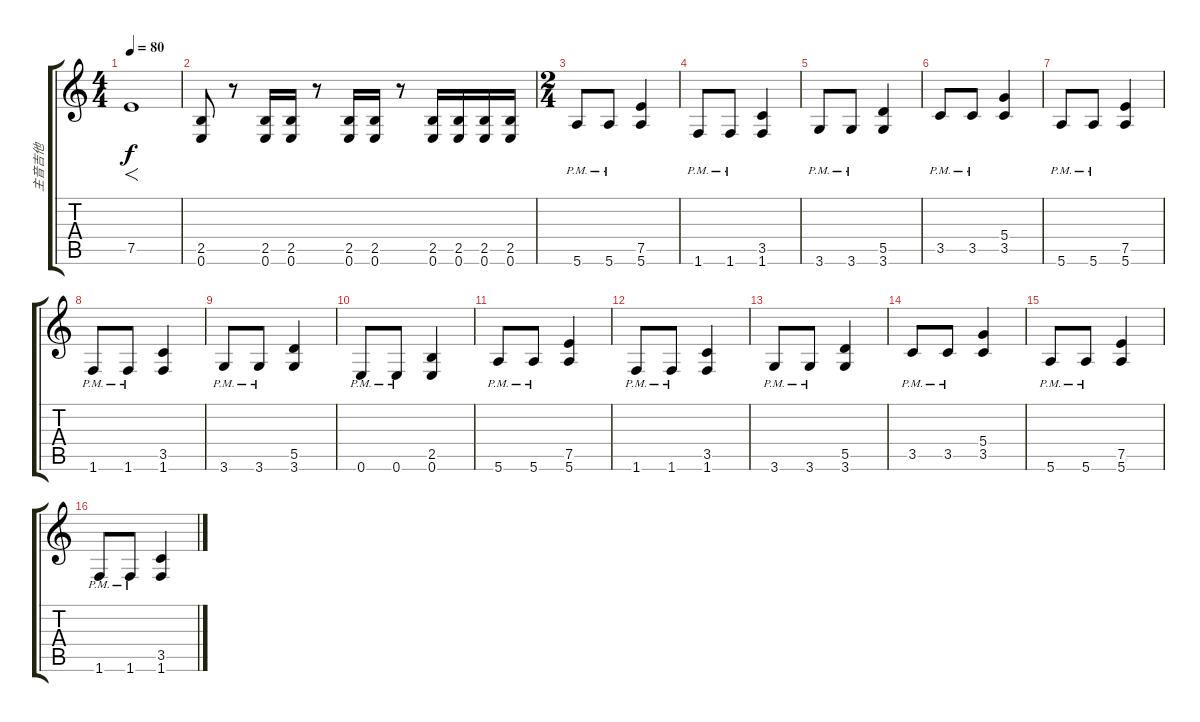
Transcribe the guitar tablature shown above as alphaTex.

\track ("主音吉他" "主音吉他") {instrument overdrivenguitar}
\staff {score tabs}
\tuning (E4 B3 G3 D3 A2 E2) {hide}
\ts (4 4)
\tempo 80
\clef g2
\ks c
7.5.1{f dy f} |
(2.5 0.6).8 r.8 (2.5 0.6).16 (2.5 0.6).16 r.8 (2.5 0.6).16 (2.5 0.6).16 r.8 (2.5 0.6).16 (2.5 0.6).16 (2.5 0.6).16 (2.5 0.6).16 |
\ts (2 4)
5.6{pm}.8 5.6{pm}.8 (7.5 5.6).4 |
1.6{pm}.8 1.6{pm}.8 (3.5 1.6).4 |
3.6{pm}.8 3.6{pm}.8 (5.5 3.6).4 |
3.5{pm}.8 3.5{pm}.8 (5.4 3.5).4{txt ""} |
5.6{pm}.8 5.6{pm}.8 (7.5 5.6).4 |
1.6{pm}.8 1.6{pm}.8 (3.5 1.6).4 |
3.6{pm}.8 3.6{pm}.8 (5.5 3.6).4 |
0.6{pm}.8 0.6{pm}.8 (2.5 0.6).4 |
5.6{pm}.8 5.6{pm}.8 (7.5 5.6).4 |
1.6{pm}.8 1.6{pm}.8 (3.5 1.6).4 |
3.6{pm}.8 3.6{pm}.8 (5.5 3.6).4 |
3.5{pm}.8 3.5{pm}.8 (5.4 3.5).4 |
5.6{pm}.8 5.6{pm}.8 (7.5 5.6).4 |
1.6{pm}.8 1.6{pm}.8 (3.5 1.6).4
